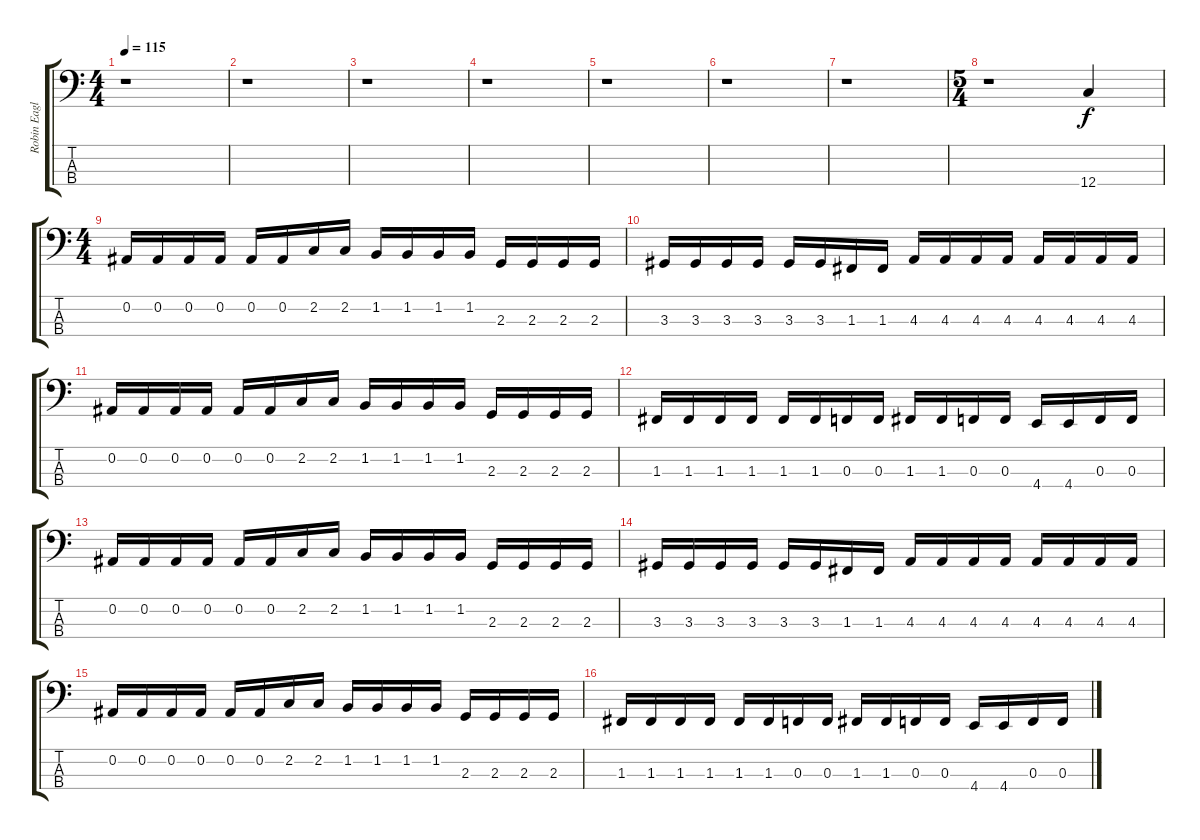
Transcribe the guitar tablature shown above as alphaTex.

\track ("Robin Eaglestone" "Robin Eagl") {instrument electricbasspick}
\staff {score tabs}
\tuning (Eb2 Bb1 F1 C1) {hide}
\ts (4 4)
\tempo 115
\clef f4
\ks c
r.1{dy f} |
r.1 |
r.1 |
r.1 |
r.1 |
r.1 |
r.1 |
\ts (5 4)
r.1 12.4.4 |
\ts (4 4)
0.2.16 0.2.16 0.2.16 0.2.16 0.2.16 0.2.16 2.2.16 2.2.16 1.2.16 1.2.16 1.2.16 1.2.16 2.3.16 2.3.16 2.3.16 2.3.16 |
3.3.16 3.3.16 3.3.16 3.3.16 3.3.16 3.3.16 1.3.16 1.3.16 4.3.16 4.3.16 4.3.16 4.3.16 4.3.16 4.3.16 4.3.16 4.3.16 |
0.2.16 0.2.16 0.2.16 0.2.16 0.2.16 0.2.16 2.2.16 2.2.16 1.2.16 1.2.16 1.2.16 1.2.16 2.3.16 2.3.16 2.3.16 2.3.16 |
1.3.16 1.3.16 1.3.16 1.3.16 1.3.16 1.3.16 0.3.16 0.3.16 1.3.16 1.3.16 0.3.16 0.3.16 4.4.16 4.4.16 0.3.16 0.3.16 |
0.2.16 0.2.16 0.2.16 0.2.16 0.2.16 0.2.16 2.2.16 2.2.16 1.2.16 1.2.16 1.2.16 1.2.16 2.3.16 2.3.16 2.3.16 2.3.16 |
3.3.16 3.3.16 3.3.16 3.3.16 3.3.16 3.3.16 1.3.16 1.3.16 4.3.16 4.3.16 4.3.16 4.3.16 4.3.16 4.3.16 4.3.16 4.3.16 |
0.2.16 0.2.16 0.2.16 0.2.16 0.2.16 0.2.16 2.2.16 2.2.16 1.2.16 1.2.16 1.2.16 1.2.16 2.3.16 2.3.16 2.3.16 2.3.16 |
1.3.16 1.3.16 1.3.16 1.3.16 1.3.16 1.3.16 0.3.16 0.3.16 1.3.16 1.3.16 0.3.16 0.3.16 4.4.16 4.4.16 0.3.16 0.3.16
